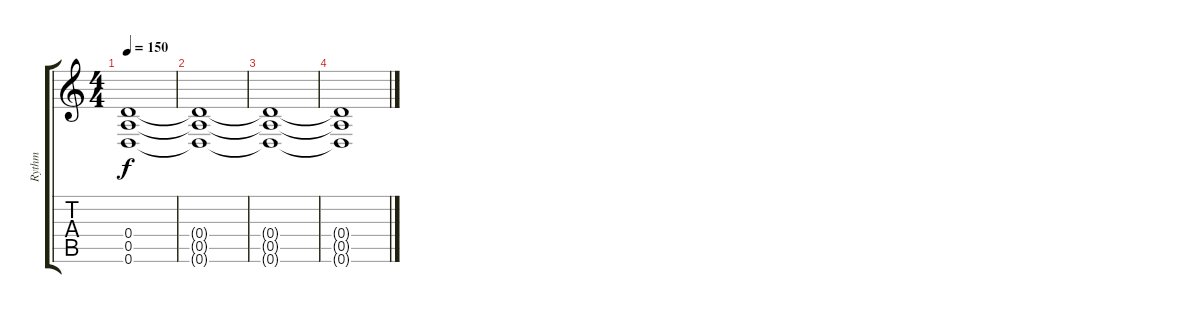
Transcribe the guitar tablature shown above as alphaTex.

\track ("Rythm" "Rythm") {instrument distortionguitar}
\staff {score tabs}
\tuning (E4 B3 G3 D3 A2 D2) {hide}
\ts (4 4)
\tempo 150
\clef g2
\ks c
(0.4{t} 0.5{t} 0.6{t}).1{dy f} |
(0.4{t} 0.5{t} 0.6{t}).1{volume 0} |
(0.4{t} 0.5{t} 0.6{t}).1 |
(0.4{t} 0.5{t} 0.6{t}).1
